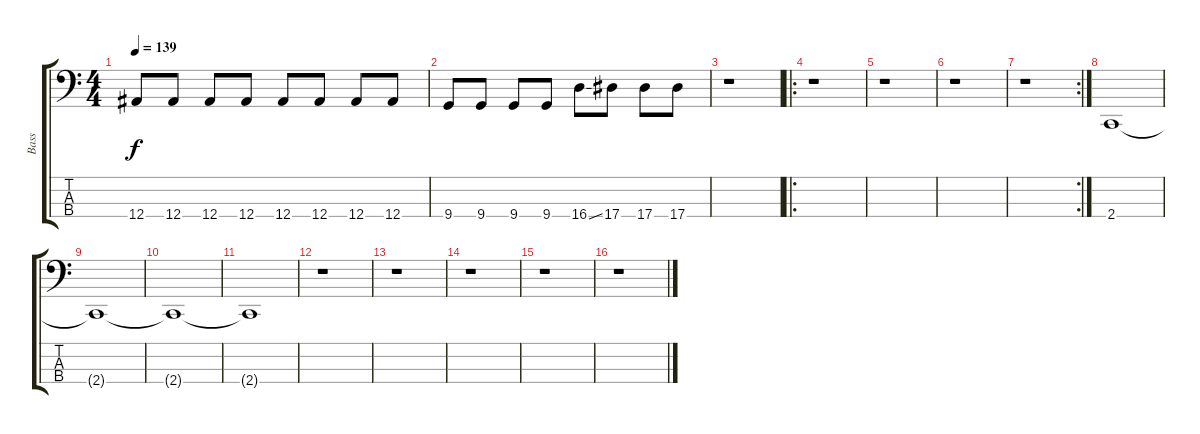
\track ("Bass" "Bass") {solo instrument electricbasspick}
\staff {score tabs}
\tuning (Eb2 Bb1 F1 Bb0) {hide}
\ts (4 4)
\tempo 139
\clef f4
\ks c
12.4.8{dy f} 12.4.8 12.4.8 12.4.8 12.4.8 12.4.8 12.4.8 12.4.8 |
9.4.8 9.4.8 9.4.8 9.4.8 16.4{ss}.8 17.4.8 17.4.8 17.4.8 |
r.1 |
\ro
r.1 |
r.1 |
r.1 |
\rc 2
r.1 |
2.4.1 |
2.4{t}.1 |
2.4{t}.1 |
2.4{t}.1 |
r.1 |
r.1 |
r.1 |
r.1 |
r.1
